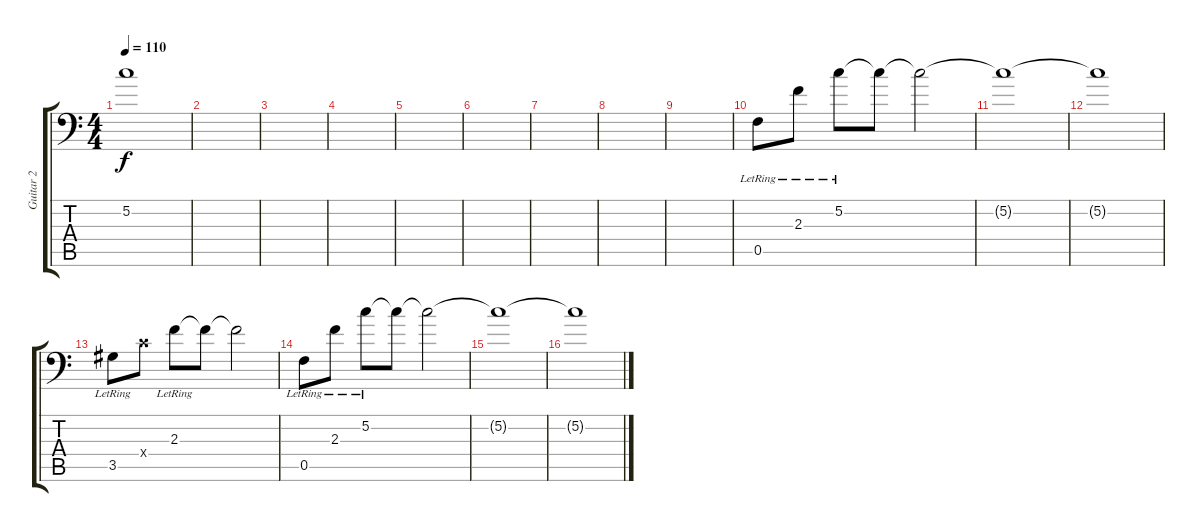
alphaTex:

\track ("Guitar 2" "Guitar 2") {instrument acousticguitarsteel}
\staff {score tabs}
\tuning (C4 G3 Eb3 Bb2 F2 Bb1) {hide}
\ts (4 4)
\tempo 110
\clef f4
\ks c
5.2{t}.1{dy f} |
|
|
|
|
|
|
|
|
0.5{lr}.8 2.3{lr}.8 5.2{lr}.8 5.2{t}.8 5.2{t}.2 |
5.2{t}.1 |
5.2{t}.1 |
3.5{lr}.8 2.4{x}.8 2.3{lr}.8 2.3{t}.8 2.3{t}.2 |
0.5{lr}.8 2.3{lr}.8 5.2{lr}.8 5.2{t}.8 5.2{t}.2 |
5.2{t}.1 |
5.2{t}.1
